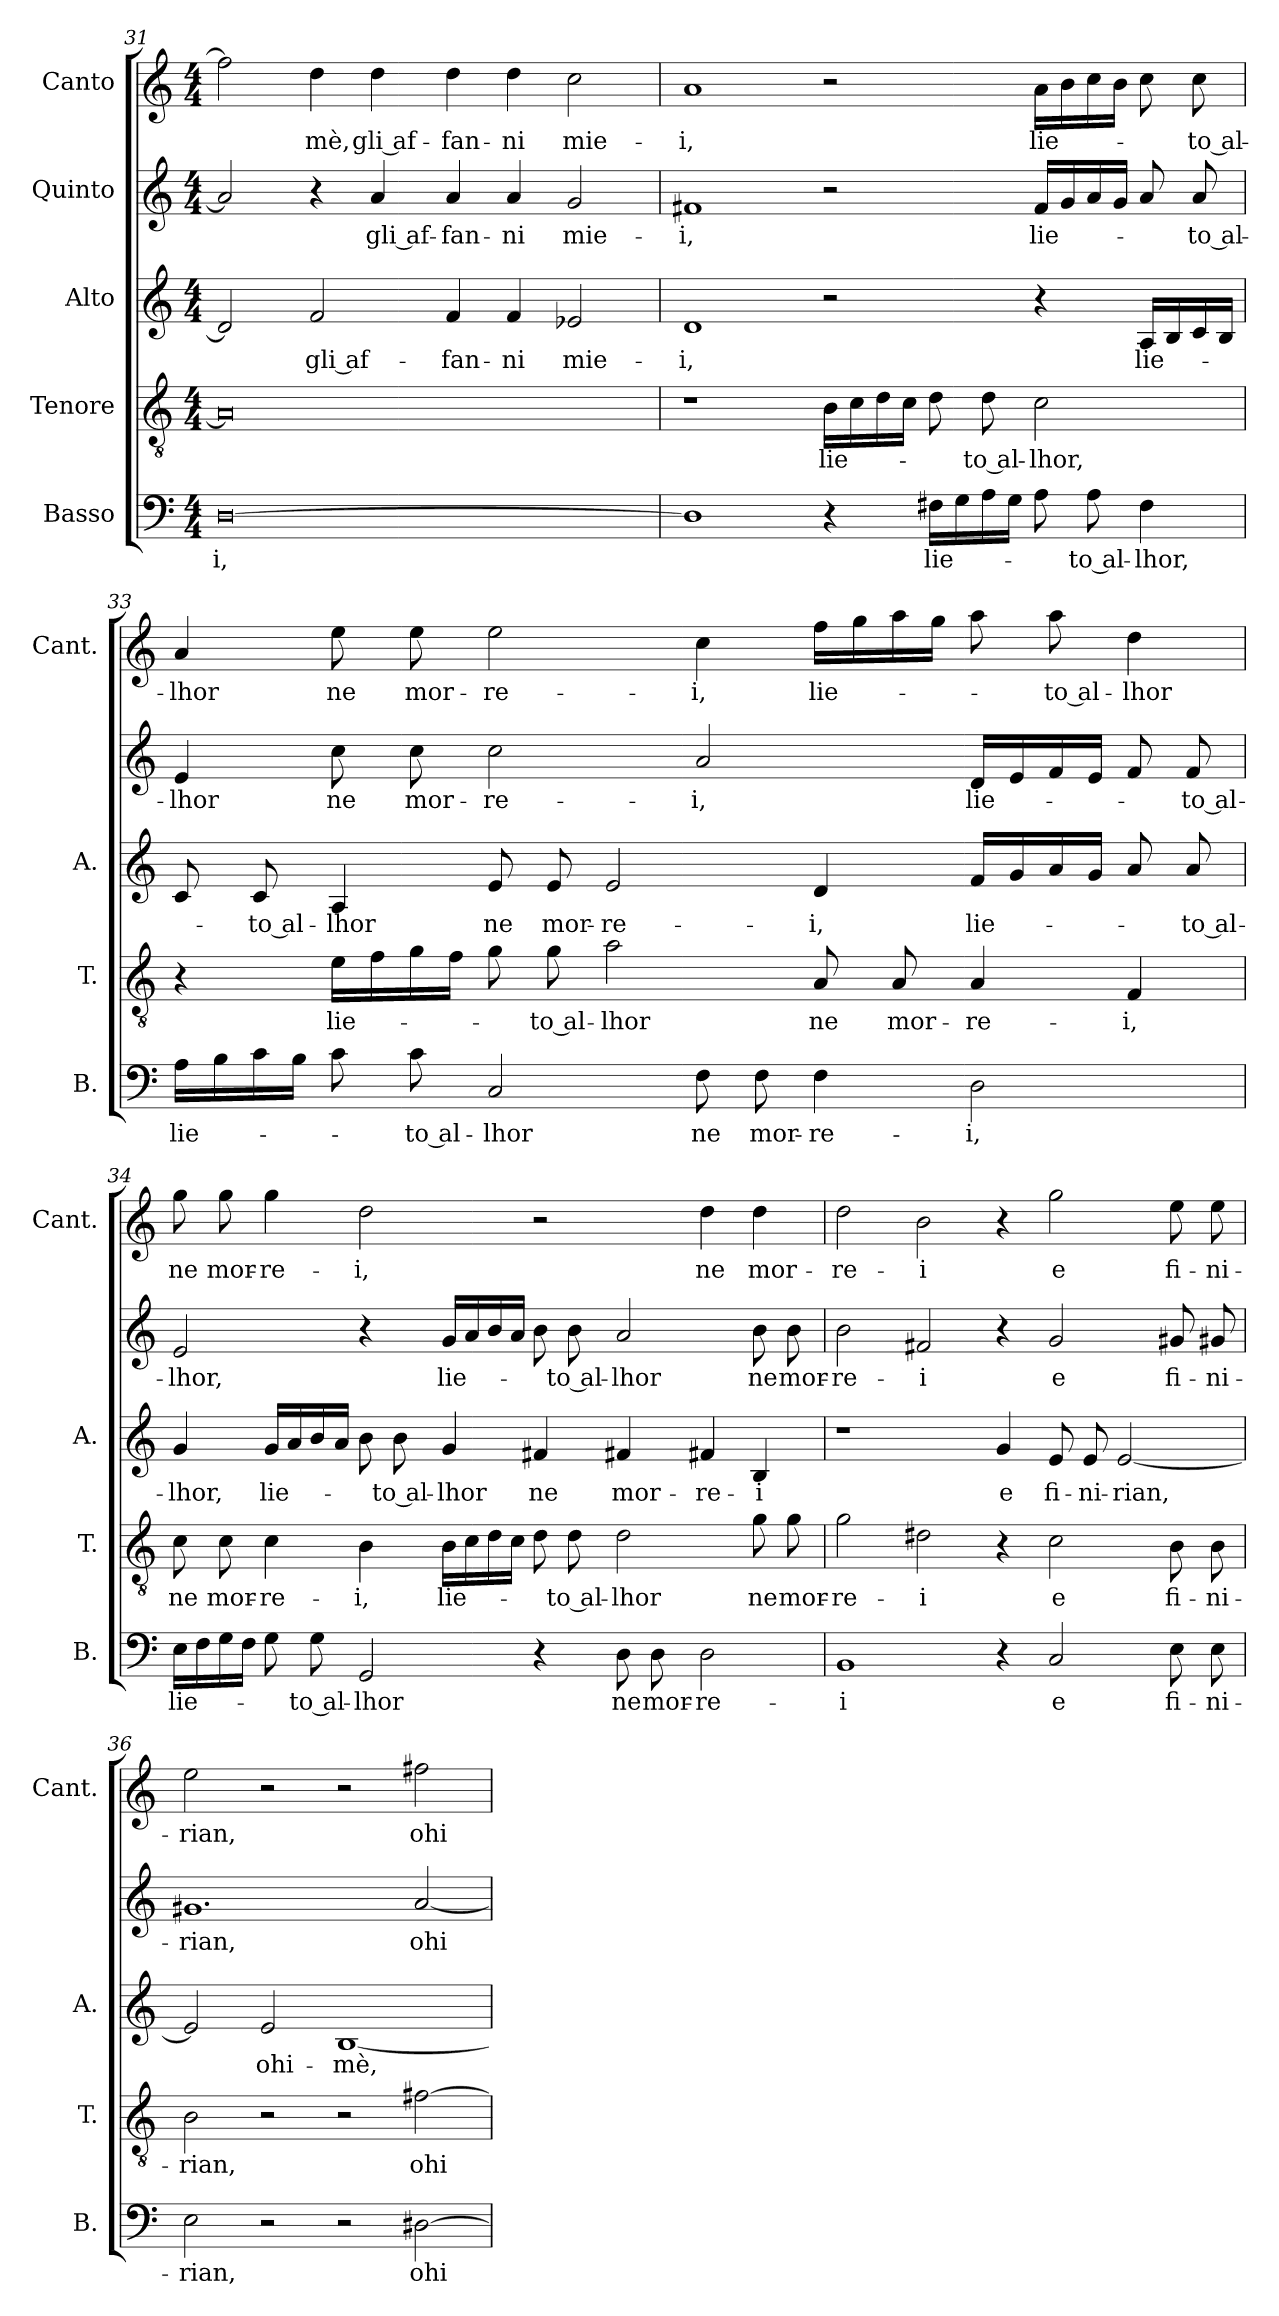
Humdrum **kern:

**kern	**text	**kern	**text	**kern	**text	**kern	**text	**kern	**text
*part5	*part5	*part4	*part4	*part3	*part3	*part2	*part2	*part1	*part1
*staff5	*staff5	*staff4	*staff4	*staff3	*staff3	*staff2	*staff2	*staff1	*staff1
*I"Basso	*	*I"Tenore	*	*I"Alto	*	*I"Quinto	*	*I"Canto	*
*I'B.	*	*I'T.	*	*I'A.	*	*	*	*I'Cant.	*
*clefF4	*	*clefGv2	*	*clefG2	*	*clefG2	*	*clefG2	*
*k[]	*	*k[]	*	*k[]	*	*k[]	*	*k[]	*
*C:	*	*C:	*	*C:	*	*C:	*	*C:	*
*M4/4	*	*M4/4	*	*M4/4	*	*M4/4	*	*M4/4	*
=31	=31	=31	=31	=31	=31	=31	=31	=31	=31
[0D\	-i,	0A/]	.	2d/]	.	2a/]	.	2ff\]	.
.	.	.	.	2f/	gli af-	4r	.	4dd\	-mè,
.	.	.	.	.	.	4a/	gli af-	4dd\	gli af-
.	.	.	.	4f/	-fan-	4a/	-fan-	4dd\	-fan-
.	.	.	.	4f/	-ni	4a/	-ni	4dd\	-ni
.	.	.	.	2e-X/	mie-	2g/	mie-	2cc\	mie-
=32	=32	=32	=32	=32	=32	=32	=32	=32	=32
1D\]	.	1r	.	1d/	-i,	1f#X/	-i,	1a/	-i,
4r	.	16B\LL	lie-	2r	.	2r	.	2r	.
.	.	16c\	.	.	.	.	.	.	.
.	.	16d\	.	.	.	.	.	.	.
.	.	16c\JJ	.	.	.	.	.	.	.
16F#X\LL	lie-	8d\	.	.	.	.	.	.	.
16G\	.	.	.	.	.	.	.	.	.
16A\	.	8d\	-to al-	.	.	.	.	.	.
16G\JJ	.	.	.	.	.	.	.	.	.
8A\	.	2c\	-lhor,	4r	.	16f#/LL	lie-	16a\LL	lie-
.	.	.	.	.	.	16g/	.	16b\	.
8A\	-to al-	.	.	.	.	16a/	.	16cc\	.
.	.	.	.	.	.	16g/JJ	.	16b\JJ	.
4F#\	-lhor,	.	.	16A/LL	lie-	8a/	.	8cc\	.
.	.	.	.	16B/	.	.	.	.	.
.	.	.	.	16c/	.	8a/	-to al-	8cc\	-to al-
.	.	.	.	16B/JJ	.	.	.	.	.
=33	=33	=33	=33	=33	=33	=33	=33	=33	=33
16A\LL	lie-	4r	.	8c/	.	4e/	-lhor	4a/	-lhor
16B\	.	.	.	.	.	.	.	.	.
16c\	.	.	.	8c/	-to al-	.	.	.	.
16B\JJ	.	.	.	.	.	.	.	.	.
8c\	.	16e\LL	lie-	4A/	-lhor	8cc\	ne	8ee\	ne
.	.	16f\	.	.	.	.	.	.	.
8c\	-to al-	16g\	.	.	.	8cc\	mor-	8ee\	mor-
.	.	16f\JJ	.	.	.	.	.	.	.
2C/	-lhor	8g\	.	8e/	ne	2cc\	-re-	2ee\	-re-
.	.	8g\	-to al-	8e/	mor-	.	.	.	.
.	.	2a\	-lhor	2e/	-re-	.	.	.	.
8F\	ne	.	.	.	.	2a/	-i,	4cc\	-i,
8F\	mor-	.	.	.	.	.	.	.	.
4F\	-re-	8A/	ne	4d/	-i,	.	.	16ff\LL	lie-
.	.	.	.	.	.	.	.	16gg\	.
.	.	8A/	mor-	.	.	.	.	16aa\	.
.	.	.	.	.	.	.	.	16gg\JJ	.
2D\	-i,	4A/	-re-	16f/LL	lie-	16d/LL	lie-	8aa\	.
.	.	.	.	16g/	.	16e/	.	.	.
.	.	.	.	16a/	.	16f/	.	8aa\	-to al-
.	.	.	.	16g/JJ	.	16e/JJ	.	.	.
.	.	4F/	-i,	8a/	.	8f/	.	4dd\	-lhor
.	.	.	.	8a/	-to al-	8f/	-to al-	.	.
=34	=34	=34	=34	=34	=34	=34	=34	=34	=34
16E\LL	lie-	8c\	ne	4g/	-lhor,	2e/	-lhor,	8gg\	ne
16F\	.	.	.	.	.	.	.	.	.
16G\	.	8c\	mor-	.	.	.	.	8gg\	mor-
16F\JJ	.	.	.	.	.	.	.	.	.
8G\	.	4c\	-re-	16g/LL	lie-	.	.	4gg\	-re-
.	.	.	.	16a/	.	.	.	.	.
8G\	-to al-	.	.	16b/	.	.	.	.	.
.	.	.	.	16a/JJ	.	.	.	.	.
2GG/	-lhor	4B\	-i,	8b\	.	4r	.	2dd\	-i,
.	.	.	.	8b\	-to al-	.	.	.	.
.	.	16B\LL	lie-	4g/	-lhor	16g/LL	lie-	.	.
.	.	16c\	.	.	.	16a/	.	.	.
.	.	16d\	.	.	.	16b/	.	.	.
.	.	16c\JJ	.	.	.	16a/JJ	.	.	.
4r	.	8d\	.	4f#X/	ne	8b\	.	2r	.
.	.	8d\	-to al-	.	.	8b\	-to al-	.	.
8D\	ne	2d\	-lhor	4f#X/	mor-	2a/	-lhor	.	.
8D\	mor-	.	.	.	.	.	.	.	.
2D\	-re-	.	.	4f#X/	-re-	.	.	4dd\	ne
.	.	8g\	ne	4B/	-i	8b\	ne	4dd\	mor-
.	.	8g\	mor-	.	.	8b\	mor-	.	.
=35	=35	=35	=35	=35	=35	=35	=35	=35	=35
1BB/	-i	2g\	-re-	1r	.	2b\	-re-	2dd\	-re-
.	.	2d#X\	-i	.	.	2f#X/	-i	2b\	-i
4r	.	4r	.	4g/	e	4r	.	4r	.
2C/	e	2c\	e	8e/	fi-	2g/	e	2gg\	e
.	.	.	.	8e/	-ni-	.	.	.	.
.	.	.	.	[2e/	-rian,	.	.	.	.
8E\	fi-	8B\	fi-	.	.	8g#X/	fi-	8ee\	fi-
8E\	-ni-	8B\	-ni-	.	.	8g#X/	-ni-	8ee\	-ni-
=36	=36	=36	=36	=36	=36	=36	=36	=36	=36
2E\	-rian,	2B\	-rian,	2e/]	.	1.g#X/	-rian,	2ee\	-rian,
2r	.	2r	.	2e/	ohi-	.	.	2r	.
2r	.	2r	.	[1B/	-mè,	.	.	2r	.
[2D#X\	ohi-	[2f#X\	ohi-	.	.	[2a/	ohi-	2ff#X\	ohi-
=	=	=	=	=	=	=	=	=	=
*-	*-	*-	*-	*-	*-	*-	*-	*-	*-
